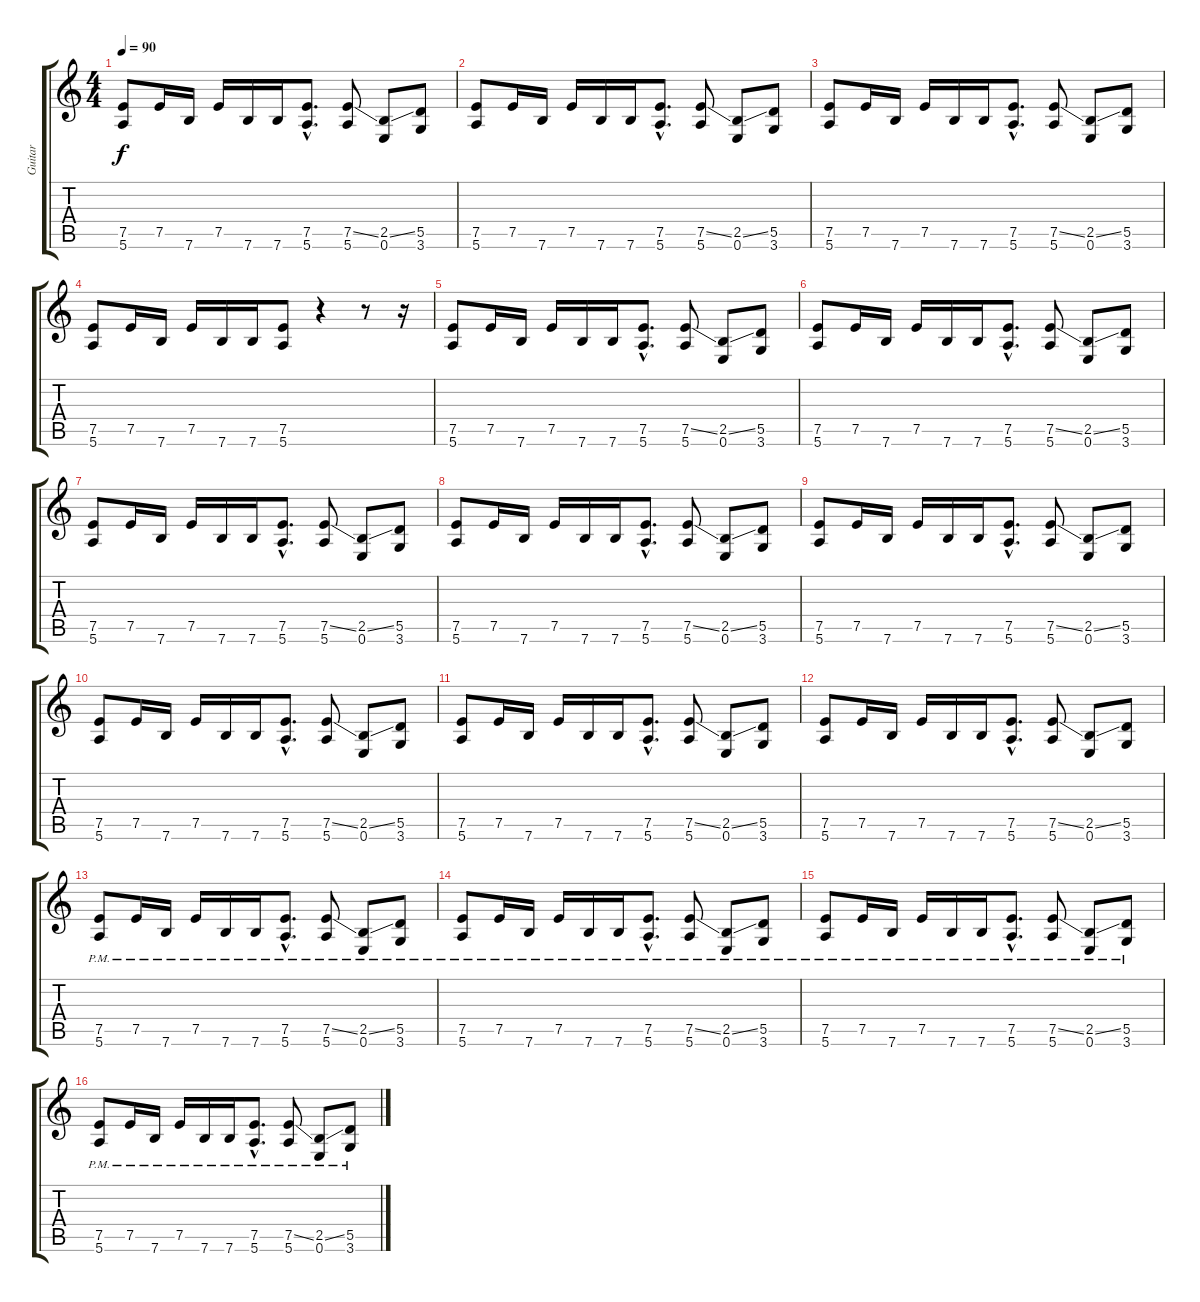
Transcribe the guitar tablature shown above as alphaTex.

\track ("Guitar " "Guitar ") {instrument distortionguitar}
\staff {score tabs}
\tuning (E4 B3 G3 D3 A2 E2) {hide}
\ts (4 4)
\tempo 90
\clef g2
\ks c
(7.5 5.6).8{dy f instrument distortionguitar} 7.5.16 7.6.16 7.5.16 7.6.16 7.6.16 (7.5{hac} 5.6{hac}).8{d} (7.5{ss} 5.6).8 (2.5{ss} 0.6).8 (5.5 3.6).8 |
(7.5 5.6).8 7.5.16 7.6.16 7.5.16 7.6.16 7.6.16 (7.5{hac} 5.6{hac}).8{d} (7.5{ss} 5.6).8 (2.5{ss} 0.6).8 (5.5 3.6).8 |
(7.5 5.6).8 7.5.16 7.6.16 7.5.16 7.6.16 7.6.16 (7.5{hac} 5.6{hac}).8{d} (7.5{ss} 5.6).8 (2.5{ss} 0.6).8 (5.5 3.6).8 |
(7.5 5.6).8 7.5.16 7.6.16 7.5.16 7.6.16 7.6.16 (7.5 5.6).8 r.4 r.8 r.16 |
(7.5 5.6).8 7.5.16 7.6.16 7.5.16 7.6.16 7.6.16 (7.5{hac} 5.6{hac}).8{d} (7.5{ss} 5.6).8 (2.5{ss} 0.6).8 (5.5 3.6).8 |
(7.5 5.6).8 7.5.16 7.6.16 7.5.16 7.6.16 7.6.16 (7.5{hac} 5.6{hac}).8{d} (7.5{ss} 5.6).8 (2.5{ss} 0.6).8 (5.5 3.6).8 |
(7.5 5.6).8 7.5.16 7.6.16 7.5.16 7.6.16 7.6.16 (7.5{hac} 5.6{hac}).8{d} (7.5{ss} 5.6).8 (2.5{ss} 0.6).8 (5.5 3.6).8 |
(7.5 5.6).8 7.5.16 7.6.16 7.5.16 7.6.16 7.6.16 (7.5{hac} 5.6{hac}).8{d} (7.5{ss} 5.6).8 (2.5{ss} 0.6).8 (5.5 3.6).8 |
(7.5 5.6).8 7.5.16 7.6.16 7.5.16 7.6.16 7.6.16 (7.5{hac} 5.6{hac}).8{d} (7.5{ss} 5.6).8 (2.5{ss} 0.6).8 (5.5 3.6).8 |
(7.5 5.6).8 7.5.16 7.6.16 7.5.16 7.6.16 7.6.16 (7.5{hac} 5.6{hac}).8{d} (7.5{ss} 5.6).8 (2.5{ss} 0.6).8 (5.5 3.6).8 |
(7.5 5.6).8 7.5.16 7.6.16 7.5.16 7.6.16 7.6.16 (7.5{hac} 5.6{hac}).8{d} (7.5{ss} 5.6).8 (2.5{ss} 0.6).8 (5.5 3.6).8 |
(7.5 5.6).8 7.5.16 7.6.16 7.5.16 7.6.16 7.6.16 (7.5{hac} 5.6{hac}).8{d} (7.5{ss} 5.6).8 (2.5{ss} 0.6).8 (5.5 3.6).8 |
(7.5{pm} 5.6{pm}).8 7.5{pm}.16 7.6{pm}.16 7.5{pm}.16 7.6{pm}.16 7.6{pm}.16 (7.5{hac pm} 5.6{hac pm}).8{d} (7.5{ss} 5.6{pm}).8 (2.5{ss} 0.6{pm}).8 (5.5{pm} 3.6{pm}).8 |
(7.5{pm} 5.6{pm}).8 7.5{pm}.16 7.6{pm}.16 7.5{pm}.16 7.6{pm}.16 7.6{pm}.16 (7.5{hac pm} 5.6{hac pm}).8{d} (7.5{ss} 5.6{pm}).8 (2.5{ss} 0.6{pm}).8 (5.5{pm} 3.6{pm}).8 |
(7.5{pm} 5.6{pm}).8 7.5{pm}.16 7.6{pm}.16 7.5{pm}.16 7.6{pm}.16 7.6{pm}.16 (7.5{hac pm} 5.6{hac pm}).8{d} (7.5{ss} 5.6{pm}).8 (2.5{ss} 0.6{pm}).8 (5.5{pm} 3.6{pm}).8 |
(7.5{pm} 5.6{pm}).8 7.5{pm}.16 7.6{pm}.16 7.5{pm}.16 7.6{pm}.16 7.6{pm}.16 (7.5{hac pm} 5.6{hac pm}).8{d} (7.5{ss} 5.6{pm}).8 (2.5{ss} 0.6{pm}).8 (5.5{pm} 3.6{pm}).8
